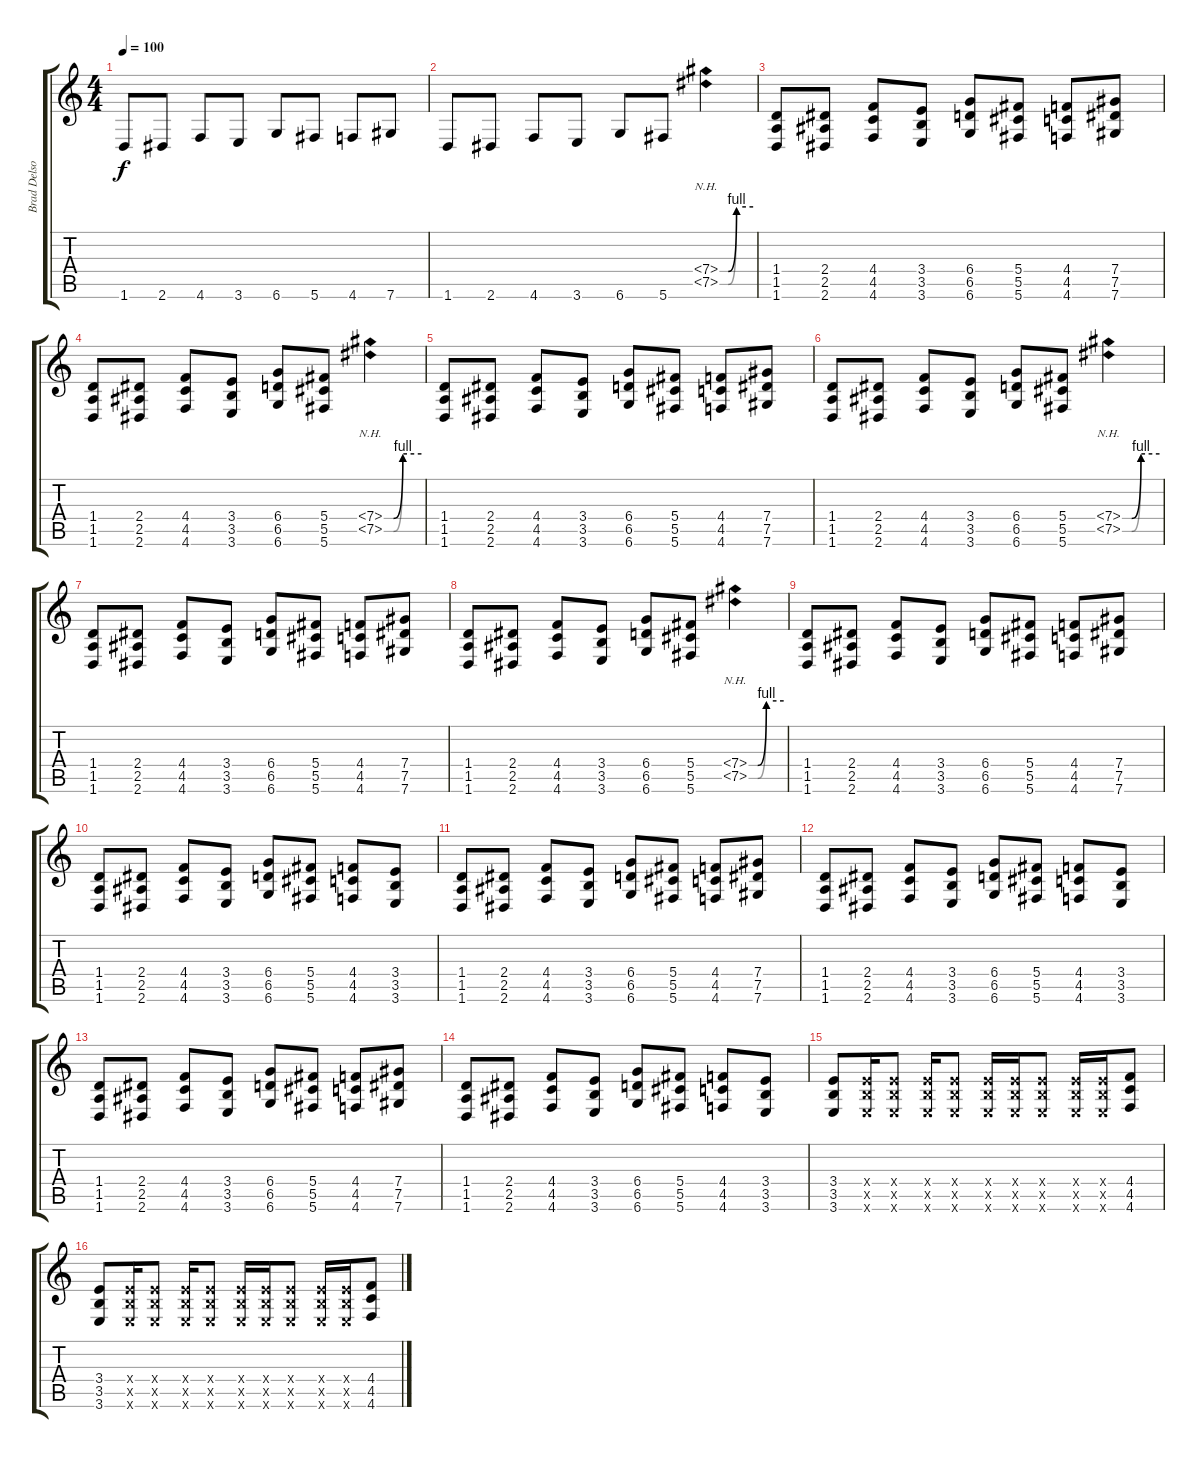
\track ("Brad Delson" "Brad Delso") {instrument distortionguitar}
\staff {score tabs}
\tuning (Eb4 Bb3 Gb3 Db3 Ab2 Db2) {hide}
\ts (4 4)
\tempo 100
\clef g2
\ks c
1.6.8{dy f instrument electricguitarmuted} 2.6.8 4.6.8 3.6.8 6.6.8 5.6.8 4.6.8 7.6.8 |
1.6.8 2.6.8 4.6.8 3.6.8 6.6.8 5.6.8 (7.4{be (custom 0 0 15 0 30 4 60 4) nh} 7.5{be (custom 0 0 15 0 30 4 60 4) nh}).4{instrument distortionguitar} |
(1.4 1.5 1.6).8 (2.4 2.5 2.6).8 (4.4 4.5 4.6).8 (3.4 3.5 3.6).8 (6.4 6.5 6.6).8 (5.4 5.5 5.6).8 (4.4 4.5 4.6).8 (7.4 7.5 7.6).8 |
(1.4 1.5 1.6).8 (2.4 2.5 2.6).8 (4.4 4.5 4.6).8 (3.4 3.5 3.6).8 (6.4 6.5 6.6).8 (5.4 5.5 5.6).8 (7.4{be (custom 0 0 15 0 30 4 60 4) nh} 7.5{be (custom 0 0 15 0 30 4 60 4) nh}).4 |
(1.4 1.5 1.6).8 (2.4 2.5 2.6).8 (4.4 4.5 4.6).8 (3.4 3.5 3.6).8 (6.4 6.5 6.6).8 (5.4 5.5 5.6).8 (4.4 4.5 4.6).8 (7.4 7.5 7.6).8 |
(1.4 1.5 1.6).8 (2.4 2.5 2.6).8 (4.4 4.5 4.6).8 (3.4 3.5 3.6).8 (6.4 6.5 6.6).8 (5.4 5.5 5.6).8 (7.4{be (custom 0 0 15 0 30 4 60 4) nh} 7.5{be (custom 0 0 15 0 30 4 60 4) nh}).4 |
(1.4 1.5 1.6).8 (2.4 2.5 2.6).8 (4.4 4.5 4.6).8 (3.4 3.5 3.6).8 (6.4 6.5 6.6).8 (5.4 5.5 5.6).8 (4.4 4.5 4.6).8 (7.4 7.5 7.6).8 |
(1.4 1.5 1.6).8 (2.4 2.5 2.6).8 (4.4 4.5 4.6).8 (3.4 3.5 3.6).8 (6.4 6.5 6.6).8 (5.4 5.5 5.6).8 (7.4{be (custom 0 0 15 0 30 4 60 4) nh} 7.5{be (custom 0 0 15 0 30 4 60 4) nh}).4 |
(1.4 1.5 1.6).8 (2.4 2.5 2.6).8 (4.4 4.5 4.6).8 (3.4 3.5 3.6).8 (6.4 6.5 6.6).8 (5.4 5.5 5.6).8 (4.4 4.5 4.6).8 (7.4 7.5 7.6).8 |
(1.4 1.5 1.6).8 (2.4 2.5 2.6).8 (4.4 4.5 4.6).8 (3.4 3.5 3.6).8 (6.4 6.5 6.6).8 (5.4 5.5 5.6).8 (4.4 4.5 4.6).8 (3.4 3.5 3.6).8 |
(1.4 1.5 1.6).8 (2.4 2.5 2.6).8 (4.4 4.5 4.6).8 (3.4 3.5 3.6).8 (6.4 6.5 6.6).8 (5.4 5.5 5.6).8 (4.4 4.5 4.6).8 (7.4 7.5 7.6).8 |
(1.4 1.5 1.6).8 (2.4 2.5 2.6).8 (4.4 4.5 4.6).8 (3.4 3.5 3.6).8 (6.4 6.5 6.6).8 (5.4 5.5 5.6).8 (4.4 4.5 4.6).8 (3.4 3.5 3.6).8 |
(1.4 1.5 1.6).8 (2.4 2.5 2.6).8 (4.4 4.5 4.6).8 (3.4 3.5 3.6).8 (6.4 6.5 6.6).8 (5.4 5.5 5.6).8 (4.4 4.5 4.6).8 (7.4 7.5 7.6).8 |
(1.4 1.5 1.6).8 (2.4 2.5 2.6).8 (4.4 4.5 4.6).8 (3.4 3.5 3.6).8 (6.4 6.5 6.6).8 (5.4 5.5 5.6).8 (4.4 4.5 4.6).8 (3.4 3.5 3.6).8 |
(3.4 3.5 3.6).8 (3.4{x} 3.5{x} 3.6{x}).16 (3.4{x} 3.5{x} 3.6{x}).8 (3.4{x} 3.5{x} 3.6{x}).16 (3.4{x} 3.5{x} 3.6{x}).8 (3.4{x} 3.5{x} 3.6{x}).16 (3.4{x} 3.5{x} 3.6{x}).16 (3.4{x} 3.5{x} 3.6{x}).8 (3.4{x} 3.5{x} 3.6{x}).16 (3.4{x} 3.5{x} 3.6{x}).16 (4.4 4.5 4.6).8 |
(3.4 3.5 3.6).8 (3.4{x} 3.5{x} 3.6{x}).16 (3.4{x} 3.5{x} 3.6{x}).8 (3.4{x} 3.5{x} 3.6{x}).16 (3.4{x} 3.5{x} 3.6{x}).8 (3.4{x} 3.5{x} 3.6{x}).16 (3.4{x} 3.5{x} 3.6{x}).16 (3.4{x} 3.5{x} 3.6{x}).8 (3.4{x} 3.5{x} 3.6{x}).16 (3.4{x} 3.5{x} 3.6{x}).16 (4.4 4.5 4.6).8
